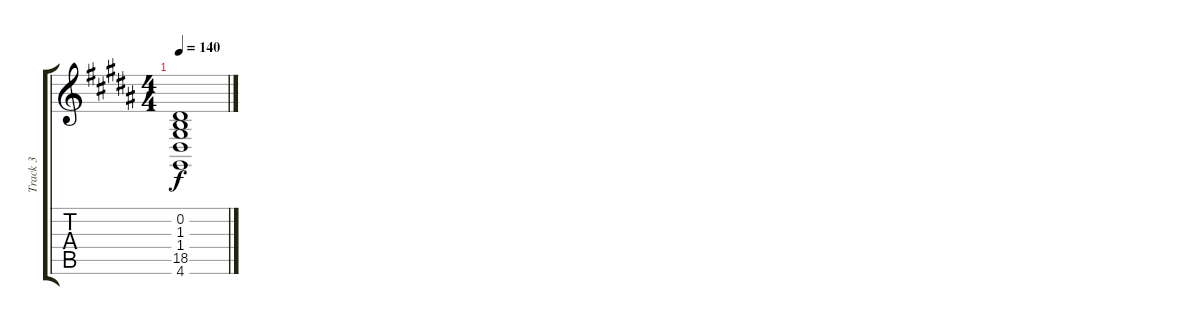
\track ("Track 3" "Track 3") {instrument stringensemble1}
\staff {score tabs}
\tuning (E4 B3 G3 D3 A2 E2) {hide}
\ts (4 4)
\tempo 140
\clef g2
\ks g#minor
(0.2 1.3 1.4 18.5 4.6).1{dy f}
